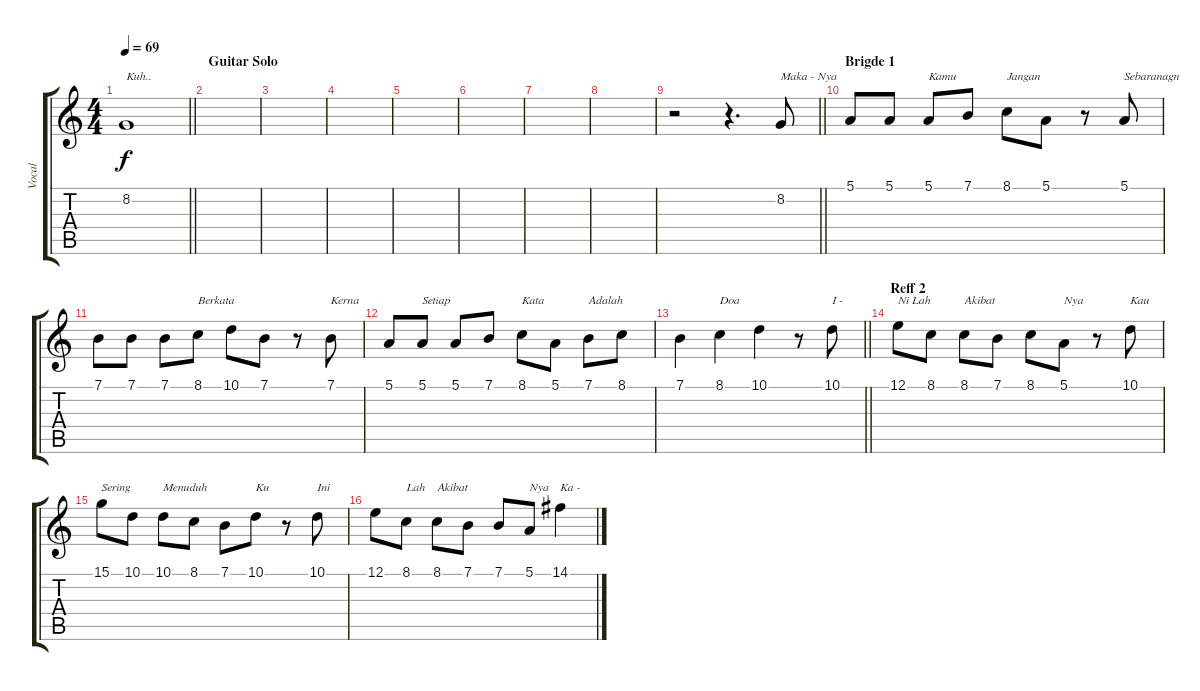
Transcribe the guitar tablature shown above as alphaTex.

\track ("Vocal" "Vocal") {instrument lead1square}
\staff {score tabs}
\tuning (E4 B3 G3 D3 A2 E2) {hide}
\ts (4 4)
\tempo 69
\clef g2
\barLineRight lightlight
\ks c
8.2.1{txt "Kuh.." dy f} |
\section ("" "Guitar Solo")
|
|
|
|
|
|
|
\barLineRight lightlight
r.2 r.4{d} 8.2.8{txt "Maka - Nya"} |
\section ("" "Brigde 1")
5.1.8 5.1.8 5.1.8{txt "Kamu"} 7.1.8 8.1.8{txt "Jangan"} 5.1.8 r.8 5.1.8{txt "Sebaranagn"} |
7.1.8 7.1.8 7.1.8 8.1.8{txt "Berkata"} 10.1.8 7.1.8 r.8 7.1.8{txt "Kerna"} |
5.1.8 5.1.8{txt "Setiap"} 5.1.8 7.1.8 8.1.8{txt "Kata"} 5.1.8 7.1.8{txt "Adalah"} 8.1.8 |
\barLineRight lightlight
7.1.4 8.1.4{txt "Doa"} 10.1.4 r.8 10.1.8{txt "I -"} |
\section ("" "Reff 2")
12.1.8{txt "Ni Lah"} 8.1.8 8.1.8{txt "Akibat"} 7.1.8 8.1.8 5.1.8{txt "Nya"} r.8 10.1.8{txt "Kau"} |
15.1.8{txt "Sering"} 10.1.8 10.1.8{txt "Menuduh"} 8.1.8 7.1.8 10.1.8{txt "Ku"} r.8 10.1.8{txt "Ini"} |
12.1.8 8.1.8{txt "Lah"} 8.1.8{txt "Akibat"} 7.1.8 7.1.8 5.1.8{txt "Nya"} 14.1.4{txt "Ka -"}
